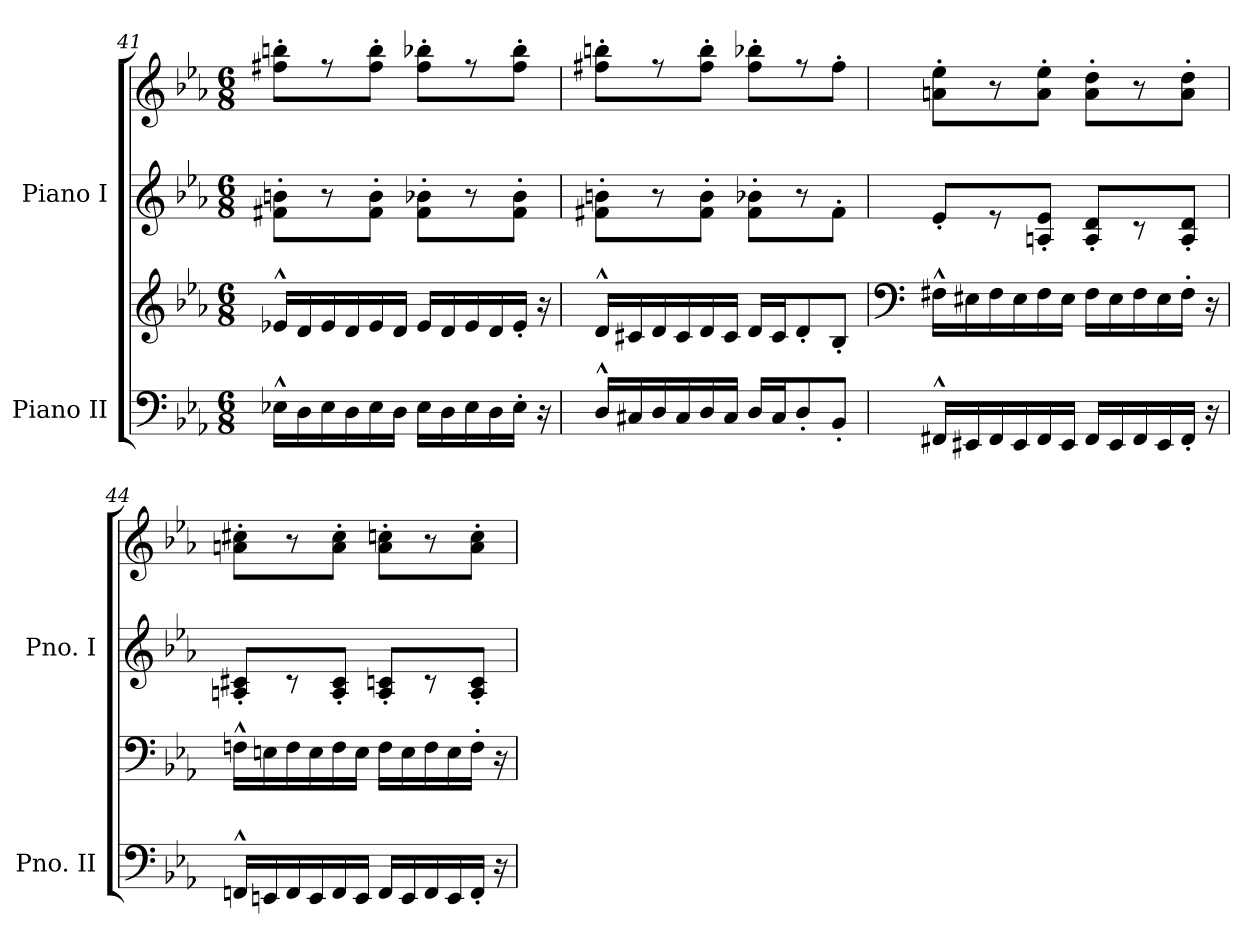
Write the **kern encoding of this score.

**kern	**kern	**kern	**kern
*part2	*part2	*part1	*part1
*staff4	*staff3	*staff2	*staff1
*I"Piano II	*	*I"Piano I	*
*I'Pno. II	*	*I'Pno. I	*
*clefF4	*clefG2	*clefG2	*clefG2
*k[b-e-a-]	*k[b-e-a-]	*k[b-e-a-]	*k[b-e-a-]
*M6/8	*M6/8	*M6/8	*M6/8
=41	=41	=41	=41
16E-X^^\LL	16e-X^^/LL	8f#X\' 8bn\'L	8ff#X\' 8bbn\'L
16D\	16d/	.	.
16E-\	16e-/	8r	8r
16D\	16d/	.	.
16E-\	16e-/	8f#\' 8b\'J	8ff#\' 8bb\'J
16D\JJ	16d/JJ	.	.
16E-\LL	16e-/LL	8f#\' 8b-X\'L	8ff#\' 8bb-X\'L
16D\	16d/	.	.
16E-\	16e-/	8r	8r
16D\	16d/	.	.
16E-'\JJ	16e-'/JJ	8f#\' 8b-\'J	8ff#\' 8bb-\'J
16r	16r	.	.
=42	=42	=42	=42
16D^^/LL	16d^^/LL	8f#X\' 8bn\'L	8ff#X\' 8bbn\'L
16C#X/	16c#X/	.	.
16D/	16d/	8r	8r
16C#/	16c#/	.	.
16D/	16d/	8f#\' 8b\'J	8ff#\' 8bb\'J
16C#/JJ	16c#/JJ	.	.
16D/LL	16d/LL	8f#\' 8b-X\'L	8ff#\' 8bb-X\'L
16C#/J	16c#/J	.	.
8D'/	8d'/	8r	8r
8BB-'/J	8B-'/J	8f#'\J	8ff#'\J
!!LO:PB:g=z
=43	=43	=43	=43
*	*clefF4	*	*
16FF#X^^/LL	16F#X^^\LL	8e-'/L	8an\' 8ee-\'L
16EE#X/	16E#X\	.	.
16FF#/	16F#\	8r	8r
16EE#/	16E#\	.	.
16FF#/	16F#\	8An/' 8e-/'J	8a\' 8ee-\'J
16EE#/JJ	16E#\JJ	.	.
16FF#/LL	16F#\LL	8A/' 8d/'L	8a\' 8dd\'L
16EE#/	16E#\	.	.
16FF#/	16F#\	8r	8r
16EE#/	16E#\	.	.
16FF#'/JJ	16F#'\JJ	8A/' 8d/'J	8a\' 8dd\'J
16r	16r	.	.
=44	=44	=44	=44
16FFn^^/LL	16Fn^^\LL	8An/' 8c#X/'L	8an\' 8cc#X\'L
16EEn/	16En\	.	.
16FF/	16F\	8r	8r
16EE/	16E\	.	.
16FF/	16F\	8A/' 8c#/'J	8a\' 8cc#\'J
16EE/JJ	16E\JJ	.	.
16FF/LL	16F\LL	8A/' 8cn/'L	8a\' 8ccn\'L
16EE/	16E\	.	.
16FF/	16F\	8r	8r
16EE/	16E\	.	.
16FF'/JJ	16F'\JJ	8A/' 8c/'J	8a\' 8cc\'J
16r	16r	.	.
=	=	=	=
*-	*-	*-	*-
